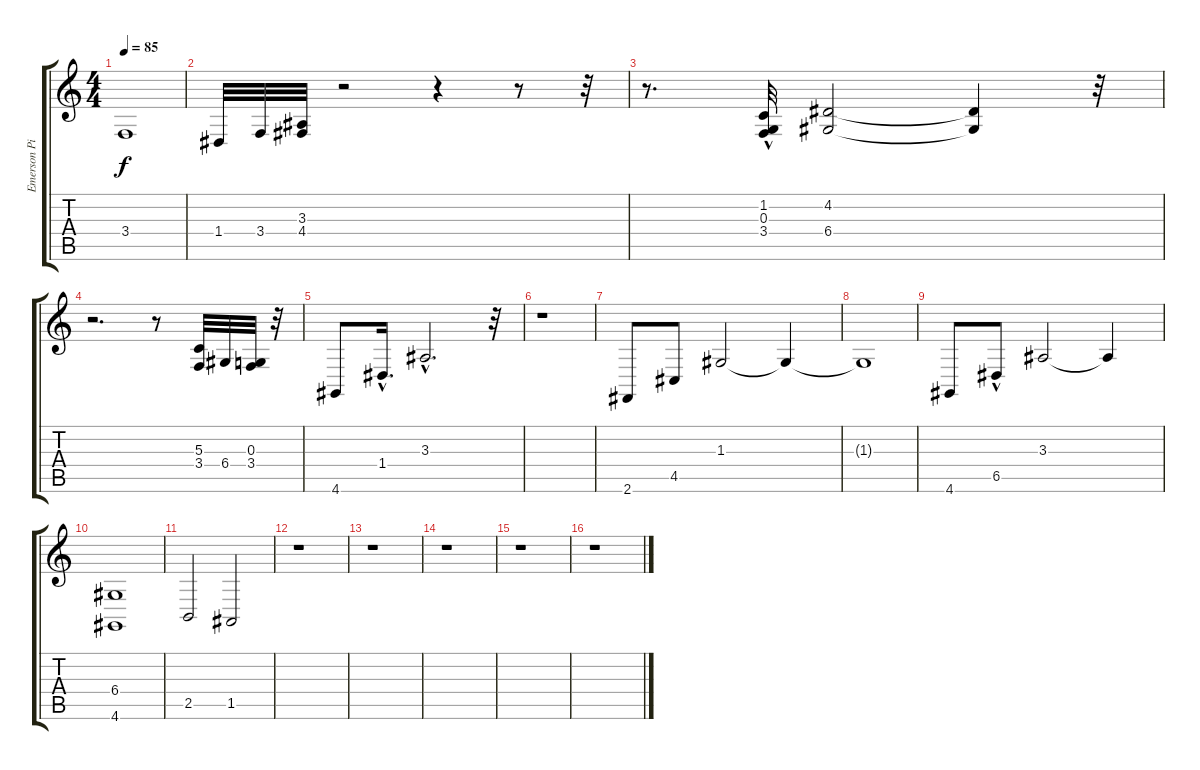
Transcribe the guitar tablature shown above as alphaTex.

\track ("Emerson Piano LH" "Emerson Pi") {instrument acousticgrandpiano}
\staff {score tabs}
\tuning (E4 B3 G3 D3 A2 E2) {hide}
\ts (4 4)
\tempo 85
\clef g2
\ks c
3.4{t}.1{dy f} |
1.4.32 3.4.32 (3.3 4.4).32 r.2 r.4 r.8 r.32 |
r.8{d} (1.2{hac} 0.3{hac} 3.4{hac}).32 (4.2 6.4).2 (4.2{t} 6.4{t}).4 r.32 |
r.2{d} r.8 (5.3 3.4).32 6.4.32 (0.3 3.4).32 r.32 |
4.6.8 1.4{hac}.16{d} 3.3{hac}.2{d} r.32 |
r.1 |
2.6.8 4.5.8 1.3.2 1.3{t}.4 |
1.3{t}.1 |
4.6.8 6.5{hac}.8 3.3.2 3.3{t}.4 |
(6.4 4.6).1 |
2.5.2 1.5.2 |
r.1 |
r.1 |
r.1 |
r.1 |
r.1
